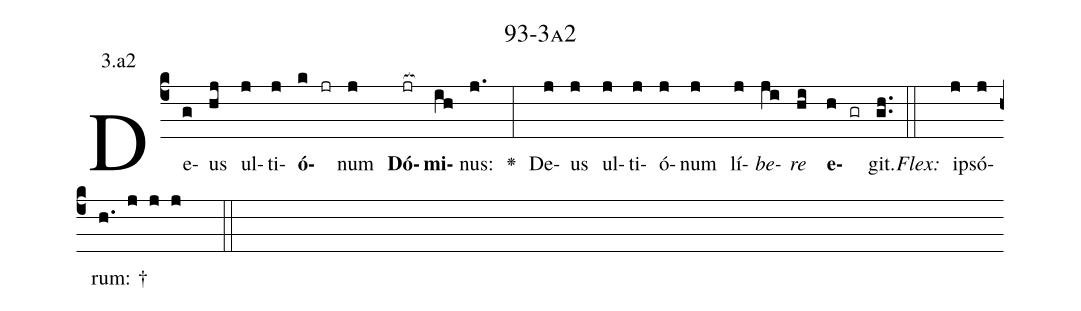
name: 93-3a2;
annotation: 3.a2;
%%
(c4)De(g)us(hj) ul(j)ti(j)<b>ó</b>(k jr)num(j) <b>Dó</b>(jr[ocb:1{])<b>mi</b>(ih[ocb:0}])nus:(j.) <v>\greheightstar</v>(:) De(j)us(j) ul(j)ti(j)ó(j)num(j) lí(j)<i>be</i>(ji)<i>re</i>(hi) <b>e</b>(h gr)git.(gh..) (::)
<i>Flex:</i>()  ip(j)só(j)rum: †(h. j j j  ::)

%E(j) u(j) o(ji) u(hi) a(h) e.(gh..) (::)
